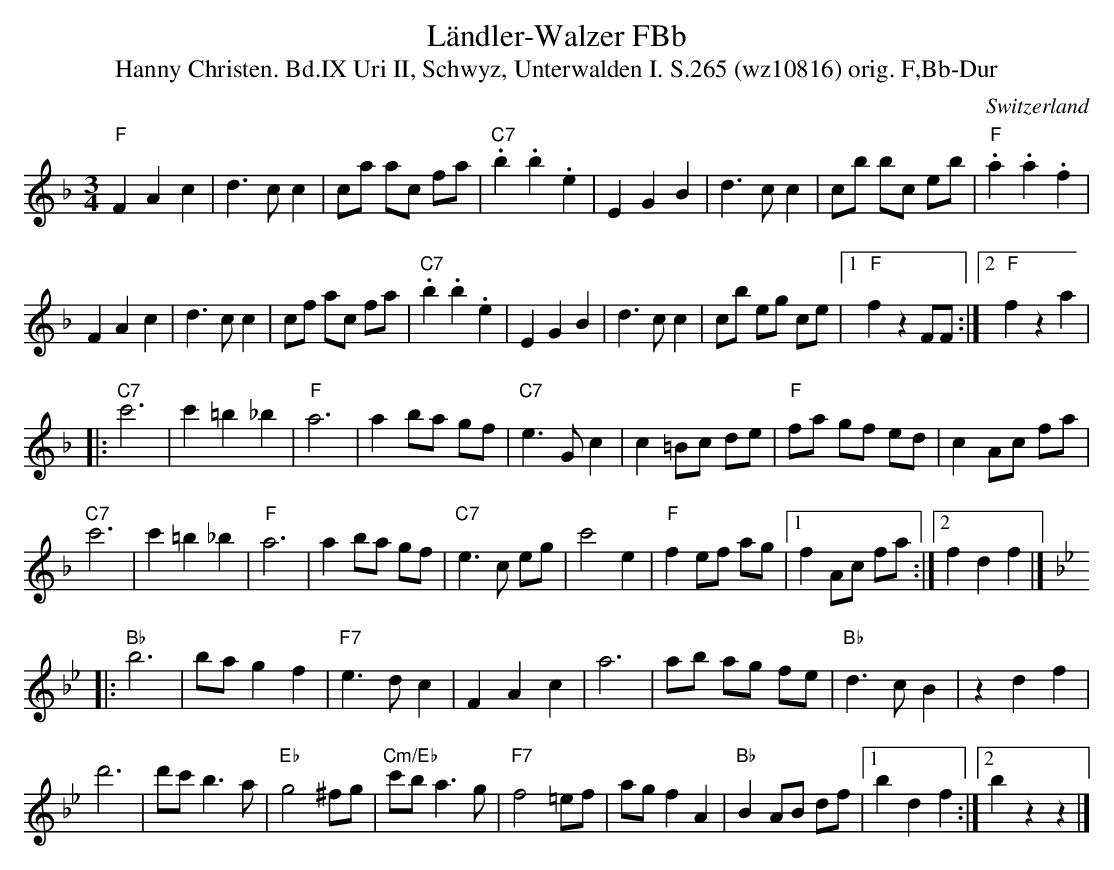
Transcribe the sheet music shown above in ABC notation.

X:1
T: L\"andler-Walzer FBb
T:Hanny Christen. Bd.IX Uri II, Schwyz, Unterwalden I. S.265 (wz10816) orig. F,Bb-Dur
M:3/4
L:1/4
O:Switzerland
K:F major
"F"FAc | d>c c | c/a/ a/c/ f/a/ | "C7".b .b .e | EGB | d>c c | c/b/ b/c/ e/b/ | "F".a .a .f |
FAc | d>c c | c/f/ a/c/ f/a/ | "C7".b .b .e | EGB | d>c c | c/b/ e/g/ c/e/ |1 "F"f z F/F/ :|2 "F"f z a |
|: "C7"c'3 | c' =b _b  | "F"a3 | a b/a/ g/f/ | "C7"e>G c | c =B/c/ d/e/ | "F"f/a/ g/f/ e/d/ | c A/c/ f/a/ |
"C7"c'3 |   c' =b _b  | "F"a3 | a b/a/ g/f/ | "C7"e>c e/g/ | c'2 e |  "F"f e/f/ a/g/ |1 f A/c/ f/a/ :|2 fdf |] [K:Bb]
|: "Bb"b3 | b/a/ gf | "F7"e>d c | FAc | a3 | a/b/ a/g/ f/e/ | "Bb"d>c B | z df |
d'3 | d'/c'/ b>a | "Eb"g2 ^f/g/ | "Cm/Eb"c'/b/ a>g | "F7"f2 =e/f/ | a/g/ f A | "Bb"B A/B/ d/f/ |1 bdf :|2 b zz |]
